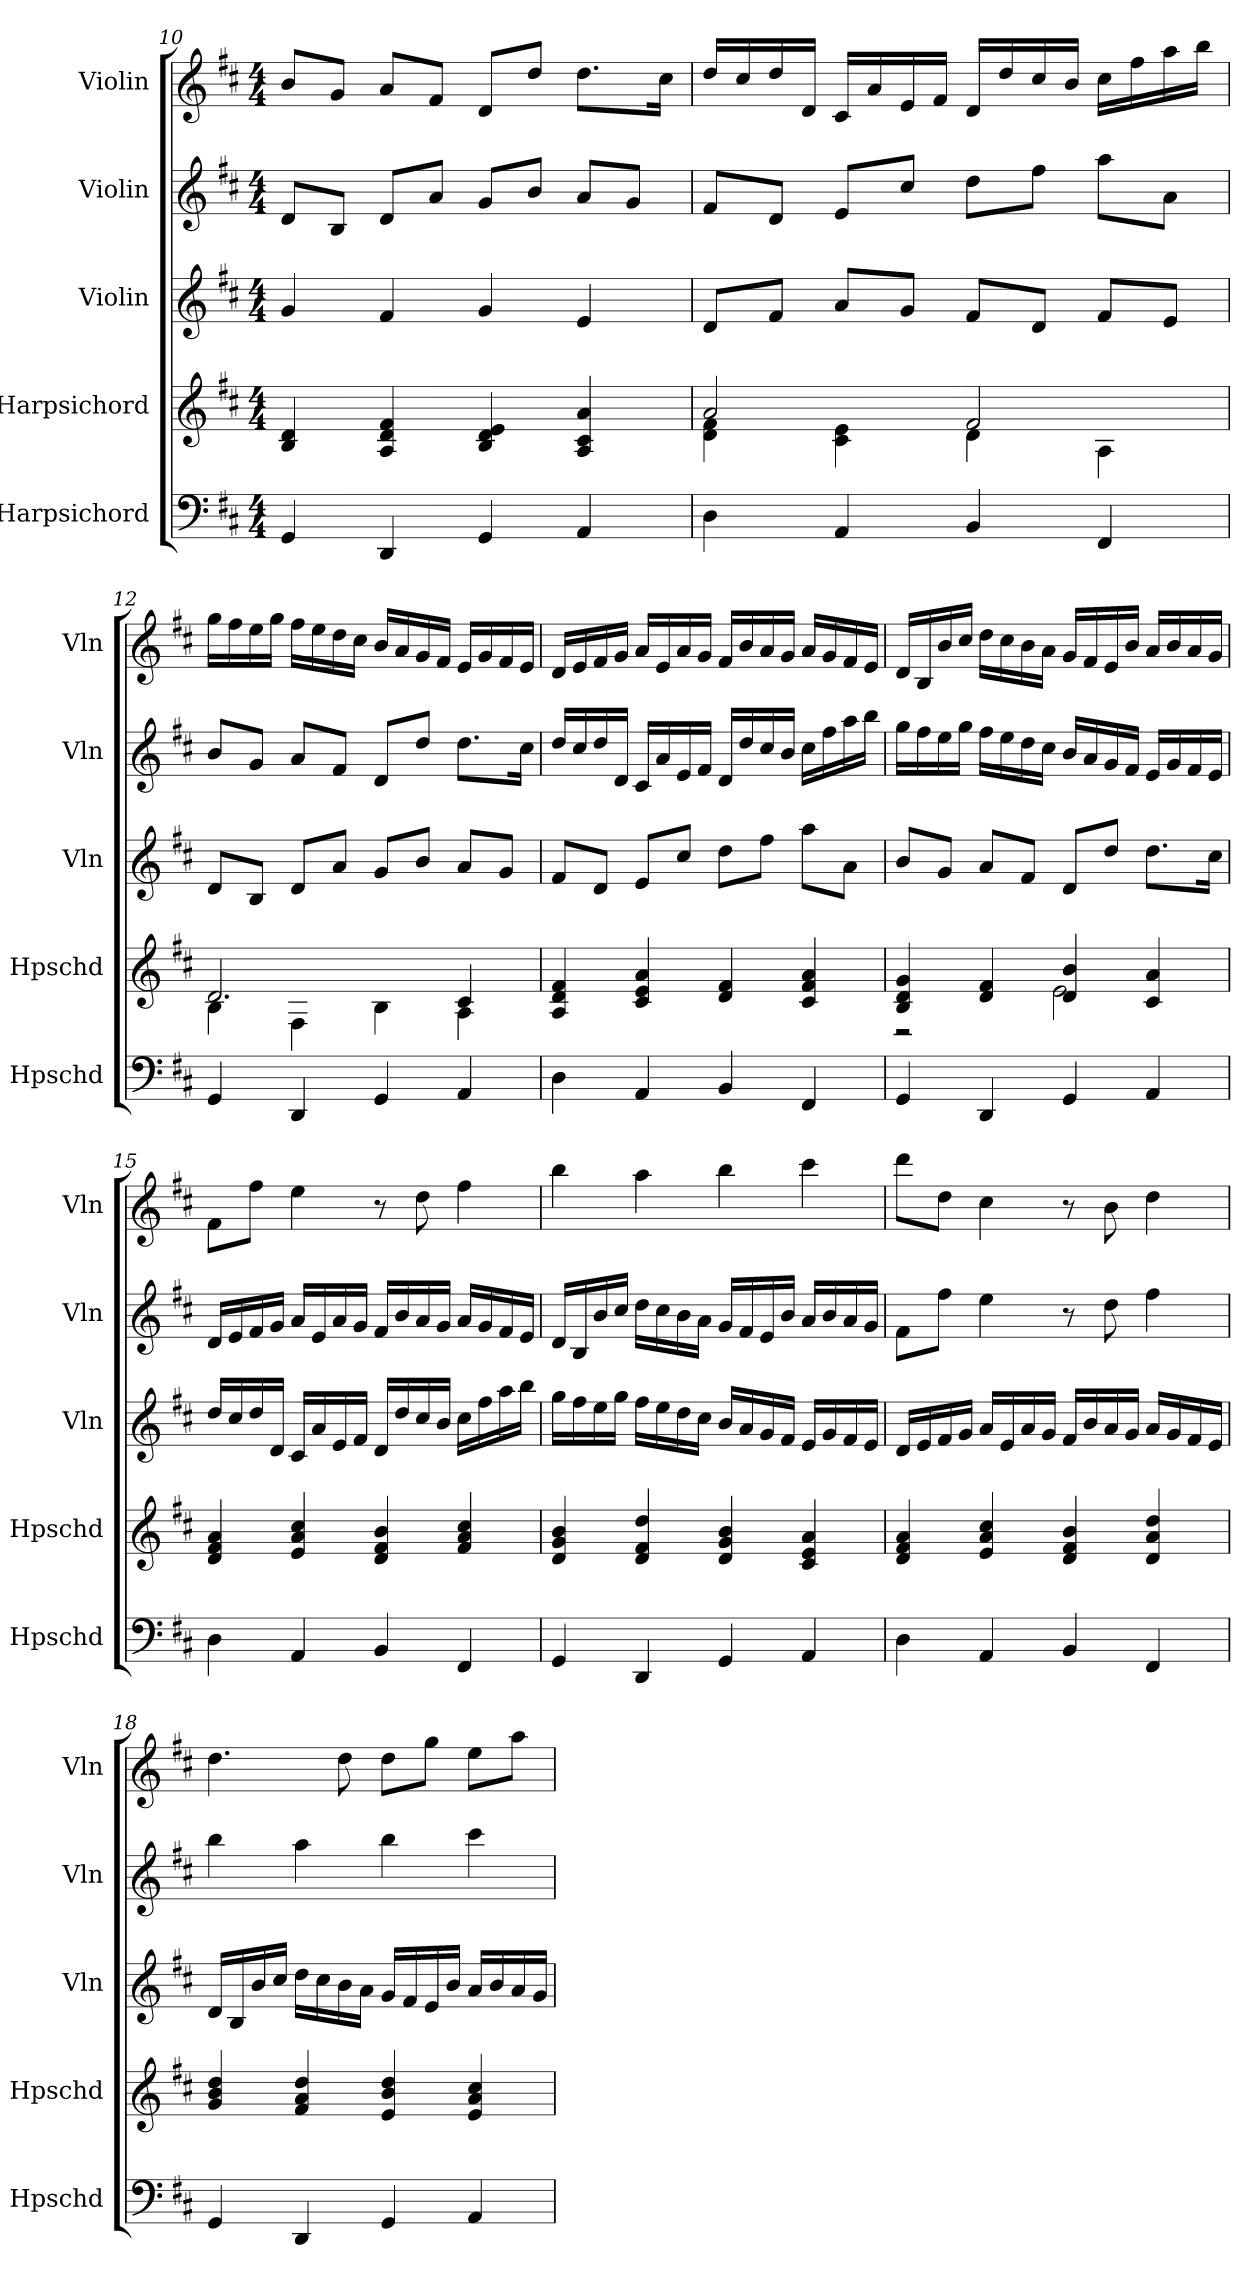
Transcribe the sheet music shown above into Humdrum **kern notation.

**kern	**kern	**kern	**kern	**kern
*part5	*part4	*part3	*part2	*part1
*staff5	*staff4	*staff3	*staff2	*staff1
*I"Harpsichord	*I"Harpsichord	*I"Violin	*I"Violin	*I"Violin
*I'Hpschd	*I'Hpschd	*I'Vln	*I'Vln	*I'Vln
*clefF4	*clefG2	*clefG2	*clefG2	*clefG2
*k[f#c#]	*k[f#c#]	*k[f#c#]	*k[f#c#]	*k[f#c#]
*D:	*D:	*D:	*D:	*D:
*M4/4	*M4/4	*M4/4	*M4/4	*M4/4
=10	=10	=10	=10	=10
4GG/	4B/ 4d/	4g/	8d/L	8b/L
.	.	.	8B/J	8g/J
4DD/	4A/ 4d/ 4f#/	4f#/	8d/L	8a/L
.	.	.	8a/J	8f#/J
4GG/	4B/ 4d/ 4e/	4g/	8g/L	8d/L
.	.	.	8b/J	8dd/J
4AA/	4A/ 4c#/ 4a/	4e/	8a/L	8.dd\L
.	.	.	8g/J	.
.	.	.	.	16cc#\Jk
=11	=11	=11	=11	=11
*	*^	*	*	*
4D\	2a/	4d\ 4f#\	8d/L	8f#/L	16dd/LL
.	.	.	.	.	16cc#/
.	.	.	8f#/J	8d/J	16dd/
.	.	.	.	.	16d/JJ
4AA/	.	4c#\ 4e\	8a/L	8e/L	16c#/LL
.	.	.	.	.	16a/
.	.	.	8g/J	8cc#/J	16e/
.	.	.	.	.	16f#/JJ
4BB/	2f#/	4d\	8f#/L	8dd\L	16d/LL
.	.	.	.	.	16dd/
.	.	.	8d/J	8ff#\J	16cc#/
.	.	.	.	.	16b/JJ
4FF#/	.	4A\	8f#/L	8aa\L	16cc#\LL
.	.	.	.	.	16ff#\
.	.	.	8e/J	8a\J	16aa\
.	.	.	.	.	16bb\JJ
=12	=12	=12	=12	=12	=12
4GG/	2.d/	4B\	8d/L	8b/L	16gg\LL
.	.	.	.	.	16ff#\
.	.	.	8B/J	8g/J	16ee\
.	.	.	.	.	16gg\JJ
4DD/	.	4F#\	8d/L	8a/L	16ff#\LL
.	.	.	.	.	16ee\
.	.	.	8a/J	8f#/J	16dd\
.	.	.	.	.	16cc#\JJ
4GG/	.	4B\	8g/L	8d/L	16b/LL
.	.	.	.	.	16a/
.	.	.	8b/J	8dd/J	16g/
.	.	.	.	.	16f#/JJ
4AA/	4c#/	4A\	8a/L	8.dd\L	16e/LL
.	.	.	.	.	16g/
.	.	.	8g/J	.	16f#/
.	.	.	.	16cc#\Jk	16e/JJ
*	*v	*v	*	*	*
=13	=13	=13	=13	=13
4D\	4A/ 4d/ 4f#/	8f#/L	16dd/LL	16d/LL
.	.	.	16cc#/	16e/
.	.	8d/J	16dd/	16f#/
.	.	.	16d/JJ	16g/JJ
4AA/	4c#/ 4e/ 4a/	8e/L	16c#/LL	16a/LL
.	.	.	16a/	16e/
.	.	8cc#/J	16e/	16a/
.	.	.	16f#/JJ	16g/JJ
4BB/	4d/ 4f#/	8dd\L	16d/LL	16f#/LL
.	.	.	16dd/	16b/
.	.	8ff#\J	16cc#/	16a/
.	.	.	16b/JJ	16g/JJ
4FF#/	4c#/ 4f#/ 4a/	8aa\L	16cc#\LL	16a/LL
.	.	.	16ff#\	16g/
.	.	8a\J	16aa\	16f#/
.	.	.	16bb\JJ	16e/JJ
=14	=14	=14	=14	=14
*	*^	*	*	*
4GG/	4B/ 4d/ 4g/	2r	8b/L	16gg\LL	16d/LL
.	.	.	.	16ff#\	16B/
.	.	.	8g/J	16ee\	16b/
.	.	.	.	16gg\JJ	16cc#/JJ
4DD/	4d/ 4f#/	.	8a/L	16ff#\LL	16dd\LL
.	.	.	.	16ee\	16cc#\
.	.	.	8f#/J	16dd\	16b\
.	.	.	.	16cc#\JJ	16a\JJ
4GG/	4d/ 4b/	2e\	8d/L	16b/LL	16g/LL
.	.	.	.	16a/	16f#/
.	.	.	8dd/J	16g/	16e/
.	.	.	.	16f#/JJ	16b/JJ
4AA/	4c#/ 4a/	.	8.dd\L	16e/LL	16a/LL
.	.	.	.	16g/	16b/
.	.	.	.	16f#/	16a/
.	.	.	16cc#\Jk	16e/JJ	16g/JJ
*	*v	*v	*	*	*
=15	=15	=15	=15	=15
4D\	4d/ 4f#/ 4a/	16dd/LL	16d/LL	8f#\L
.	.	16cc#/	16e/	.
.	.	16dd/	16f#/	8ff#\J
.	.	16d/JJ	16g/JJ	.
4AA/	4e/ 4a/ 4cc#/	16c#/LL	16a/LL	4ee\
.	.	16a/	16e/	.
.	.	16e/	16a/	.
.	.	16f#/JJ	16g/JJ	.
4BB/	4d/ 4f#/ 4b/	16d/LL	16f#/LL	8r
.	.	16dd/	16b/	.
.	.	16cc#/	16a/	8dd\
.	.	16b/JJ	16g/JJ	.
4FF#/	4f#/ 4a/ 4cc#/	16cc#\LL	16a/LL	4ff#\
.	.	16ff#\	16g/	.
.	.	16aa\	16f#/	.
.	.	16bb\JJ	16e/JJ	.
=16	=16	=16	=16	=16
4GG/	4d/ 4g/ 4b/	16gg\LL	16d/LL	4bb\
.	.	16ff#\	16B/	.
.	.	16ee\	16b/	.
.	.	16gg\JJ	16cc#/JJ	.
4DD/	4d/ 4f#/ 4dd/	16ff#\LL	16dd\LL	4aa\
.	.	16ee\	16cc#\	.
.	.	16dd\	16b\	.
.	.	16cc#\JJ	16a\JJ	.
4GG/	4d/ 4g/ 4b/	16b/LL	16g/LL	4bb\
.	.	16a/	16f#/	.
.	.	16g/	16e/	.
.	.	16f#/JJ	16b/JJ	.
4AA/	4c#/ 4e/ 4a/	16e/LL	16a/LL	4ccc#\
.	.	16g/	16b/	.
.	.	16f#/	16a/	.
.	.	16e/JJ	16g/JJ	.
=17	=17	=17	=17	=17
4D\	4d/ 4f#/ 4a/	16d/LL	8f#\L	8ddd\L
.	.	16e/	.	.
.	.	16f#/	8ff#\J	8dd\J
.	.	16g/JJ	.	.
4AA/	4e/ 4a/ 4cc#/	16a/LL	4ee\	4cc#\
.	.	16e/	.	.
.	.	16a/	.	.
.	.	16g/JJ	.	.
4BB/	4d/ 4f#/ 4b/	16f#/LL	8r	8r
.	.	16b/	.	.
.	.	16a/	8dd\	8b\
.	.	16g/JJ	.	.
4FF#/	4d/ 4a/ 4dd/	16a/LL	4ff#\	4dd\
.	.	16g/	.	.
.	.	16f#/	.	.
.	.	16e/JJ	.	.
=18	=18	=18	=18	=18
4GG/	4g/ 4b/ 4dd/	16d/LL	4bb\	4.dd\
.	.	16B/	.	.
.	.	16b/	.	.
.	.	16cc#/JJ	.	.
4DD/	4f#/ 4a/ 4dd/	16dd\LL	4aa\	.
.	.	16cc#\	.	.
.	.	16b\	.	8dd\
.	.	16a\JJ	.	.
4GG/	4e/ 4b/ 4dd/	16g/LL	4bb\	8dd\L
.	.	16f#/	.	.
.	.	16e/	.	8gg\J
.	.	16b/JJ	.	.
4AA/	4e/ 4a/ 4cc#/	16a/LL	4ccc#\	8ee\L
.	.	16b/	.	.
.	.	16a/	.	8aa\J
.	.	16g/JJ	.	.
=	=	=	=	=
*-	*-	*-	*-	*-
